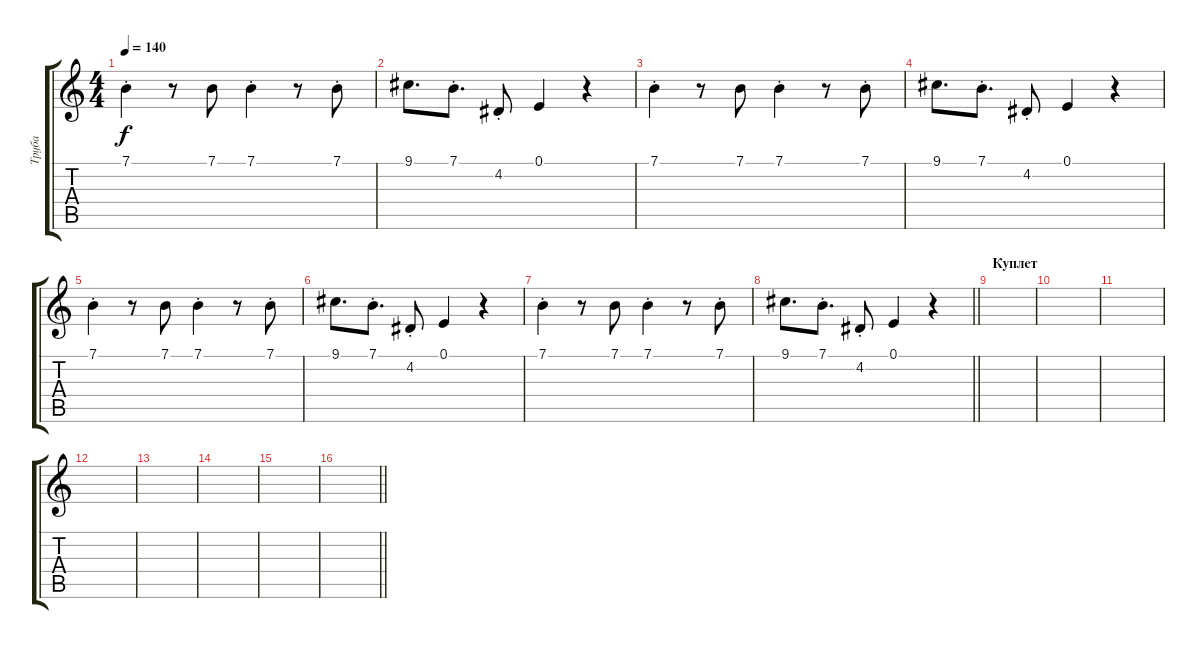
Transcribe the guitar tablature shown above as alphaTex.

\track ("Труба" "Труба") {instrument trombone}
\staff {score tabs}
\tuning (E4 B3 G3 D3 A2 E2) {hide}
\ts (4 4)
\tempo 140
\clef g2
\ks c
7.1{st}.4{dy f} r.8 7.1.8 7.1{st}.4 r.8 7.1{st}.8 |
9.1.8{d} 7.1{st}.8{d} 4.2{st}.8 0.1.4 r.4 |
7.1{st}.4 r.8 7.1.8 7.1{st}.4 r.8 7.1{st}.8 |
9.1.8{d} 7.1{st}.8{d} 4.2{st}.8 0.1.4 r.4 |
7.1{st}.4 r.8 7.1.8 7.1{st}.4 r.8 7.1{st}.8 |
9.1.8{d} 7.1{st}.8{d} 4.2{st}.8 0.1.4 r.4 |
7.1{st}.4 r.8 7.1.8 7.1{st}.4 r.8 7.1{st}.8 |
\barLineRight lightlight
9.1.8{d} 7.1{st}.8{d} 4.2{st}.8 0.1.4 r.4 |
\section ("" "Куплет")
|
|
|
|
|
|
|
\barLineRight lightlight
